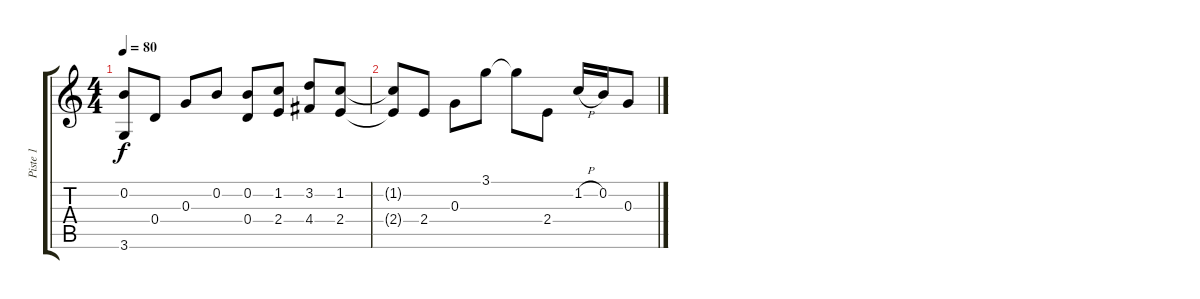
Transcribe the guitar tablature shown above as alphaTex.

\track ("Piste 1" "Piste 1") {instrument acousticguitarsteel}
\staff {score tabs}
\tuning (E4 B3 G3 D3 A2 E2) {hide}
\ts (4 4)
\tempo 80
\clef g2
\ks c
(0.2 3.6).8{dy f instrument acousticguitarsteel} 0.4.8 0.3.8 0.2.8 (0.2 0.4).8 (1.2 2.4).8 (3.2 4.4).8 (1.2 2.4).8 |
(1.2{t} 2.4{t}).8 2.4.8 0.3.8 3.1.8 3.1{t}.8 2.4.8 1.2{h}.16 0.2.16 0.3.8
